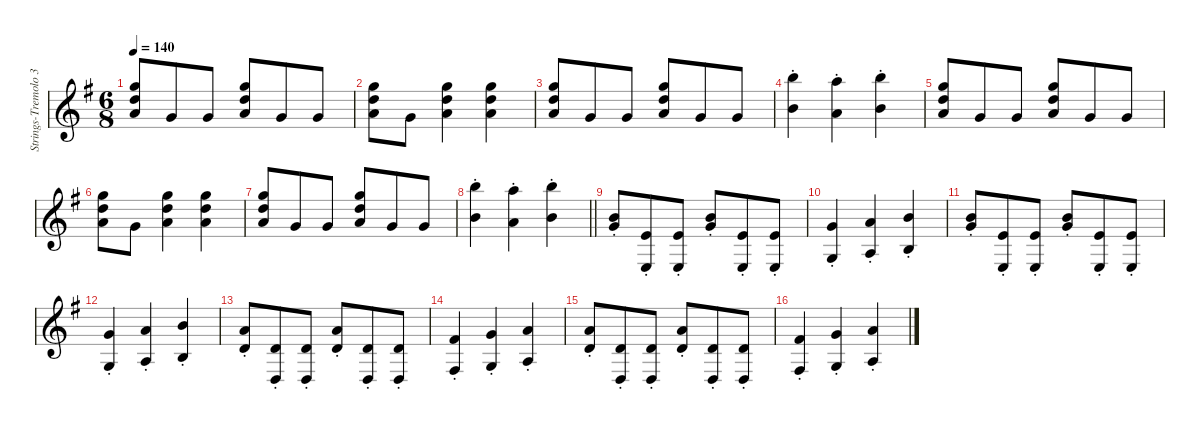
\defaultSystemsLayout 8
\hideDynamics
\bracketExtendMode groupsimilarinstruments
\firstSystemTrackNameMode fullname
\otherSystemsTrackNameOrientation horizontal
\track ("Strings-Tremolo 3" "vln.") {defaultSystemsLayout 8 instrument tremolostrings}
\staff {score}
\tuning (E4 B3 G3 D3 A2 E2)
\ts (6 8)
\tempo 140
\clef g2
\ks g
(15.1{acc forcenatural} 15.2{acc forcenatural} 14.3{acc forcenatural}).8{dy f beam Up} 17.4{acc forcenatural}.8{beam Up} 17.4{acc forcenatural}.8{beam Up} (15.1{acc forcenatural} 15.2{acc forcenatural} 14.3{acc forcenatural}).8{beam Up} 17.4{acc forcenatural}.8{beam Up} 17.4{acc forcenatural}.8{beam Up} |
(15.1{acc forcenatural} 15.2{acc forcenatural} 14.3{acc forcenatural}).8{beam Down} 17.4{acc forcenatural}.8{beam Down} (15.1{acc forcenatural} 15.2{acc forcenatural} 14.3{acc forcenatural}).4{beam Down} (15.1{acc forcenatural} 15.2{acc forcenatural} 14.3{acc forcenatural}).4{beam Down} |
(15.1{acc forcenatural} 15.2{acc forcenatural} 14.3{acc forcenatural}).8{beam Up} 17.4{acc forcenatural}.8{beam Up} 17.4{acc forcenatural}.8{beam Up} (15.1{acc forcenatural} 15.2{acc forcenatural} 14.3{acc forcenatural}).8{beam Up} 17.4{acc forcenatural}.8{beam Up} 17.4{acc forcenatural}.8{beam Up} |
(19.1{st acc forcenatural} 16.3{st acc forcenatural}).4{beam Down} (17.1{st acc forcenatural} 14.3{st acc forcenatural}).4{beam Down} (19.1{st acc forcenatural} 16.3{st acc forcenatural}).4{beam Down} |
(15.1{acc forcenatural} 15.2{acc forcenatural} 14.3{acc forcenatural}).8{beam Up} 17.4{acc forcenatural}.8{beam Up} 17.4{acc forcenatural}.8{beam Up} (15.1{acc forcenatural} 15.2{acc forcenatural} 14.3{acc forcenatural}).8{beam Up} 17.4{acc forcenatural}.8{beam Up} 17.4{acc forcenatural}.8{beam Up} |
(15.1{acc forcenatural} 15.2{acc forcenatural} 14.3{acc forcenatural}).8{beam Down} 17.4{acc forcenatural}.8{beam Down} (15.1{acc forcenatural} 15.2{acc forcenatural} 14.3{acc forcenatural}).4{beam Down} (15.1{acc forcenatural} 15.2{acc forcenatural} 14.3{acc forcenatural}).4{beam Down} |
(15.1{acc forcenatural} 15.2{acc forcenatural} 14.3{acc forcenatural}).8{beam Up} 17.4{acc forcenatural}.8{beam Up} 17.4{acc forcenatural}.8{beam Up} (15.1{acc forcenatural} 15.2{acc forcenatural} 14.3{acc forcenatural}).8{beam Up} 17.4{acc forcenatural}.8{beam Up} 17.4{acc forcenatural}.8{beam Up} |
\barLineRight lightlight
(19.1{st acc forcenatural} 16.3{st acc forcenatural}).4{beam Down} (17.1{st acc forcenatural} 14.3{st acc forcenatural}).4{beam Down} (19.1{st acc forcenatural} 16.3{st acc forcenatural}).4{beam Down} |
(7.1{st acc forcenatural} 8.2{st acc forcenatural}).8{beam Up} (9.3{st acc forcenatural} 7.5{st acc forcenatural}).8{beam Up} (9.3{st acc forcenatural} 7.5{st acc forcenatural}).8{beam Up} (7.1{st acc forcenatural} 8.2{st acc forcenatural}).8{beam Up} (9.3{st acc forcenatural} 7.5{st acc forcenatural}).8{beam Up} (9.3{st acc forcenatural} 7.5{st acc forcenatural}).8{beam Up} |
(8.2{st acc forcenatural} 5.4{st acc forcenatural}).4{beam Up} (10.2{st acc forcenatural} 7.4{st acc forcenatural}).4{beam Up} (12.2{st acc forcenatural} 9.4{st acc forcenatural}).4{beam Up} |
(7.1{st acc forcenatural} 8.2{st acc forcenatural}).8{beam Up} (9.3{st acc forcenatural} 7.5{st acc forcenatural}).8{beam Up} (9.3{st acc forcenatural} 7.5{st acc forcenatural}).8{beam Up} (7.1{st acc forcenatural} 8.2{st acc forcenatural}).8{beam Up} (9.3{st acc forcenatural} 7.5{st acc forcenatural}).8{beam Up} (9.3{st acc forcenatural} 7.5{st acc forcenatural}).8{beam Up} |
(8.2{st acc forcenatural} 5.4{st acc forcenatural}).4{beam Up} (10.2{st acc forcenatural} 7.4{st acc forcenatural}).4{beam Up} (12.2{st acc forcenatural} 9.4{st acc forcenatural}).4{beam Up} |
(5.1{st acc forcenatural} 3.2{st acc forcenatural}).8{beam Up} (7.3{st acc forcenatural} 5.5{st acc forcenatural}).8{beam Up} (7.3{st acc forcenatural} 5.5{st acc forcenatural}).8{beam Up} (5.1{st acc forcenatural} 3.2{st acc forcenatural}).8{beam Up} (7.3{st acc forcenatural} 5.5{st acc forcenatural}).8{beam Up} (7.3{st acc forcenatural} 5.5{st acc forcenatural}).8{beam Up} |
(11.3{st acc #} 9.5{st acc #}).4{beam Up} (12.3{st acc forcenatural} 10.5{st acc forcenatural}).4{beam Up} (14.3{st acc forcenatural} 12.5{st acc forcenatural}).4{beam Up} |
(5.1{st acc forcenatural} 3.2{st acc forcenatural}).8{beam Up} (7.3{st acc forcenatural} 5.5{st acc forcenatural}).8{beam Up} (7.3{st acc forcenatural} 5.5{st acc forcenatural}).8{beam Up} (5.1{st acc forcenatural} 3.2{st acc forcenatural}).8{beam Up} (7.3{st acc forcenatural} 5.5{st acc forcenatural}).8{beam Up} (7.3{st acc forcenatural} 5.5{st acc forcenatural}).8{beam Up} |
(11.3{st acc #} 9.5{st acc #}).4{beam Up} (12.3{st acc forcenatural} 10.5{st acc forcenatural}).4{beam Up} (14.3{st acc forcenatural} 12.5{st acc forcenatural}).4{beam Up}
